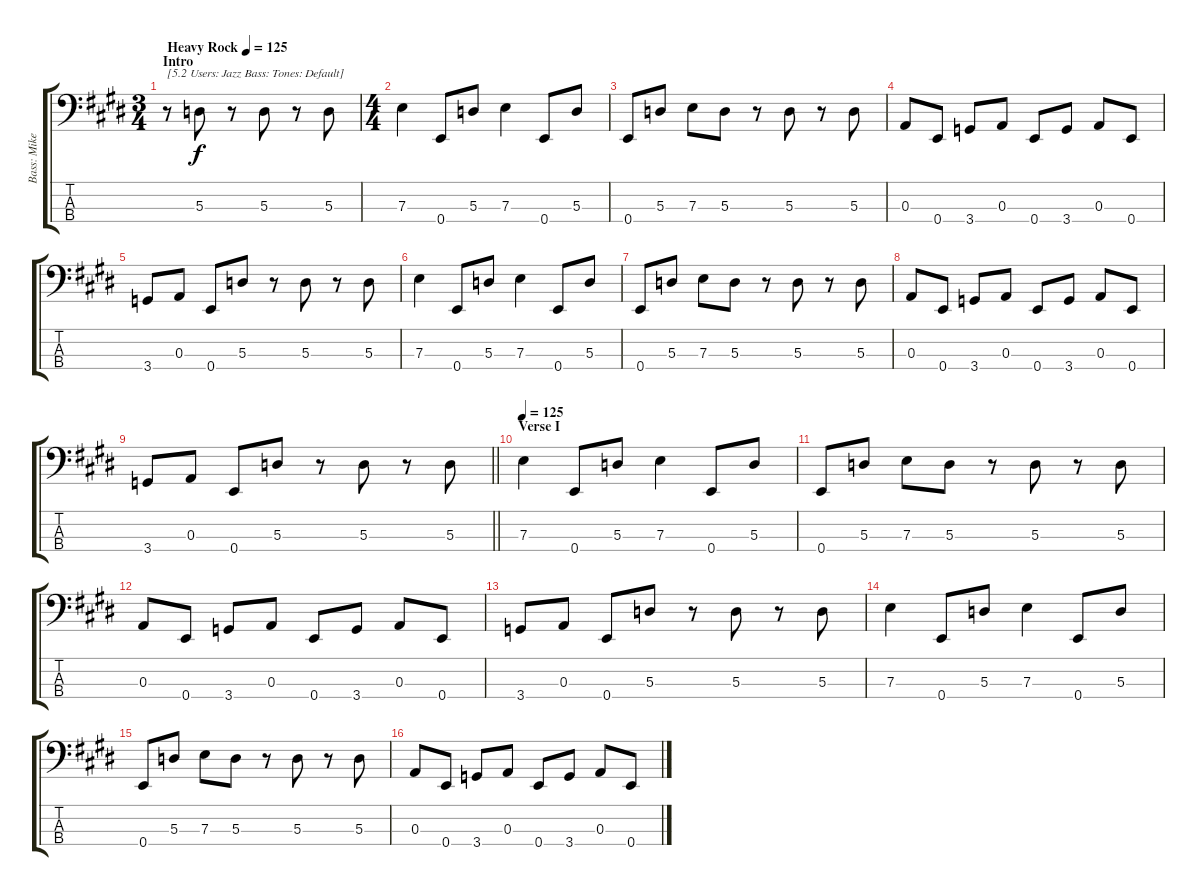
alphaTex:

\track ("Bass: Mike" "Bass: Mike") {instrument electricbassfinger}
\staff {score tabs}
\tuning (G2 D2 A1 E1) {hide}
\ts (3 4)
\section ("" "Intro")
\tempo (125 "Heavy Rock")
\tempo 128
\tempo (125 "Heavy Rock")
\clef f4
\ks e
r.8{txt "[5.2 Users: Jazz Bass: Tones: Default]" dy f instrument electricbassfinger} 5.3.8 r.8 5.3.8 r.8 5.3.8 |
\ts (4 4)
7.3.4 0.4.8 5.3.8 7.3.4 0.4.8 5.3.8 |
0.4.8 5.3.8 7.3.8 5.3.8 r.8 5.3.8 r.8 5.3.8 |
0.3.8 0.4.8 3.4.8 0.3.8 0.4.8 3.4.8 0.3.8 0.4.8 |
3.4.8 0.3.8 0.4.8 5.3.8 r.8 5.3.8 r.8 5.3.8 |
7.3.4 0.4.8 5.3.8 7.3.4 0.4.8 5.3.8 |
0.4.8 5.3.8 7.3.8 5.3.8 r.8 5.3.8 r.8 5.3.8 |
0.3.8 0.4.8 3.4.8 0.3.8 0.4.8 3.4.8 0.3.8 0.4.8 |
\barLineRight lightlight
3.4.8 0.3.8 0.4.8 5.3.8 r.8 5.3.8 r.8 5.3.8 |
\section ("" "Verse I")
\tempo 125
7.3.4 0.4.8 5.3.8 7.3.4 0.4.8 5.3.8 |
0.4.8 5.3.8 7.3.8 5.3.8 r.8 5.3.8 r.8 5.3.8 |
0.3.8 0.4.8 3.4.8 0.3.8 0.4.8 3.4.8 0.3.8 0.4.8 |
3.4.8 0.3.8 0.4.8 5.3.8 r.8 5.3.8 r.8 5.3.8 |
7.3.4 0.4.8 5.3.8 7.3.4 0.4.8 5.3.8 |
0.4.8 5.3.8 7.3.8 5.3.8 r.8 5.3.8 r.8 5.3.8 |
0.3.8 0.4.8 3.4.8 0.3.8 0.4.8 3.4.8 0.3.8 0.4.8
